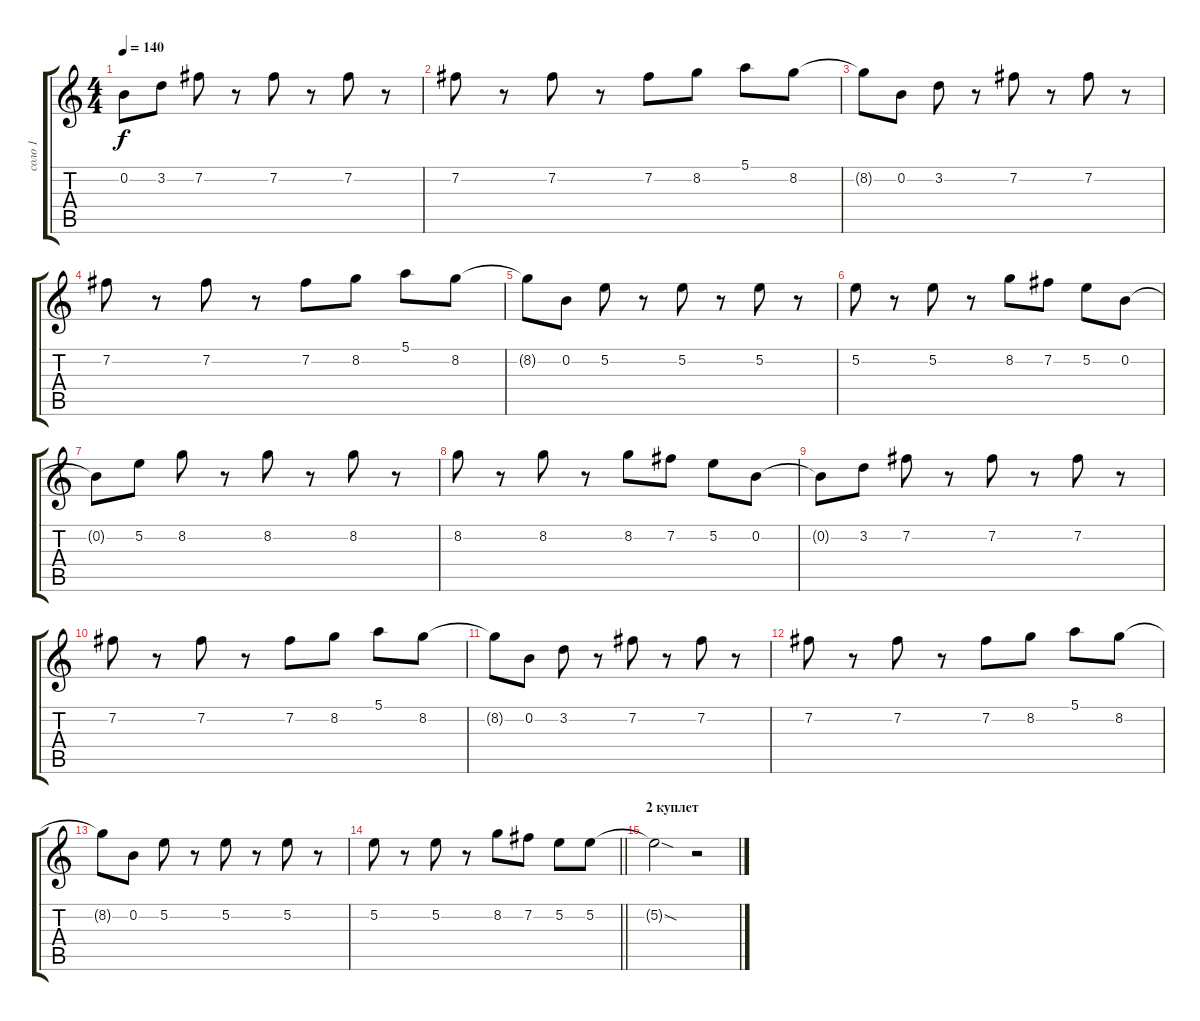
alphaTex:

\track ("соло 1" "соло 1") {instrument overdrivenguitar}
\staff {score tabs}
\tuning (E4 B3 G3 D3 A2 E2) {hide}
\ts (4 4)
\tempo 140
\clef g2
\ks c
0.2{t}.8{dy f} 3.2.8 7.2.8 r.8 7.2.8 r.8 7.2.8 r.8 |
7.2.8 r.8 7.2.8 r.8 7.2.8 8.2.8 5.1.8 8.2.8 |
8.2{t}.8 0.2.8 3.2.8 r.8 7.2.8 r.8 7.2.8 r.8 |
7.2.8 r.8 7.2.8 r.8 7.2.8 8.2.8 5.1.8 8.2.8 |
8.2{t}.8 0.2.8 5.2.8 r.8 5.2.8 r.8 5.2.8 r.8 |
5.2.8 r.8 5.2.8 r.8 8.2.8 7.2.8 5.2.8 0.2.8 |
0.2{t}.8 5.2.8 8.2.8 r.8 8.2.8 r.8 8.2.8 r.8 |
8.2.8 r.8 8.2.8 r.8 8.2.8 7.2.8 5.2.8 0.2.8 |
0.2{t}.8 3.2.8 7.2.8 r.8 7.2.8 r.8 7.2.8 r.8 |
7.2.8 r.8 7.2.8 r.8 7.2.8 8.2.8 5.1.8 8.2.8 |
8.2{t}.8 0.2.8 3.2.8 r.8 7.2.8 r.8 7.2.8 r.8 |
7.2.8 r.8 7.2.8 r.8 7.2.8 8.2.8 5.1.8 8.2.8 |
8.2{t}.8 0.2.8 5.2.8 r.8 5.2.8 r.8 5.2.8 r.8 |
\barLineRight lightlight
5.2.8 r.8 5.2.8 r.8 8.2.8 7.2.8 5.2.8 5.2.8 |
\section ("" "2 куплет")
5.2{sod t}.2 r.2
